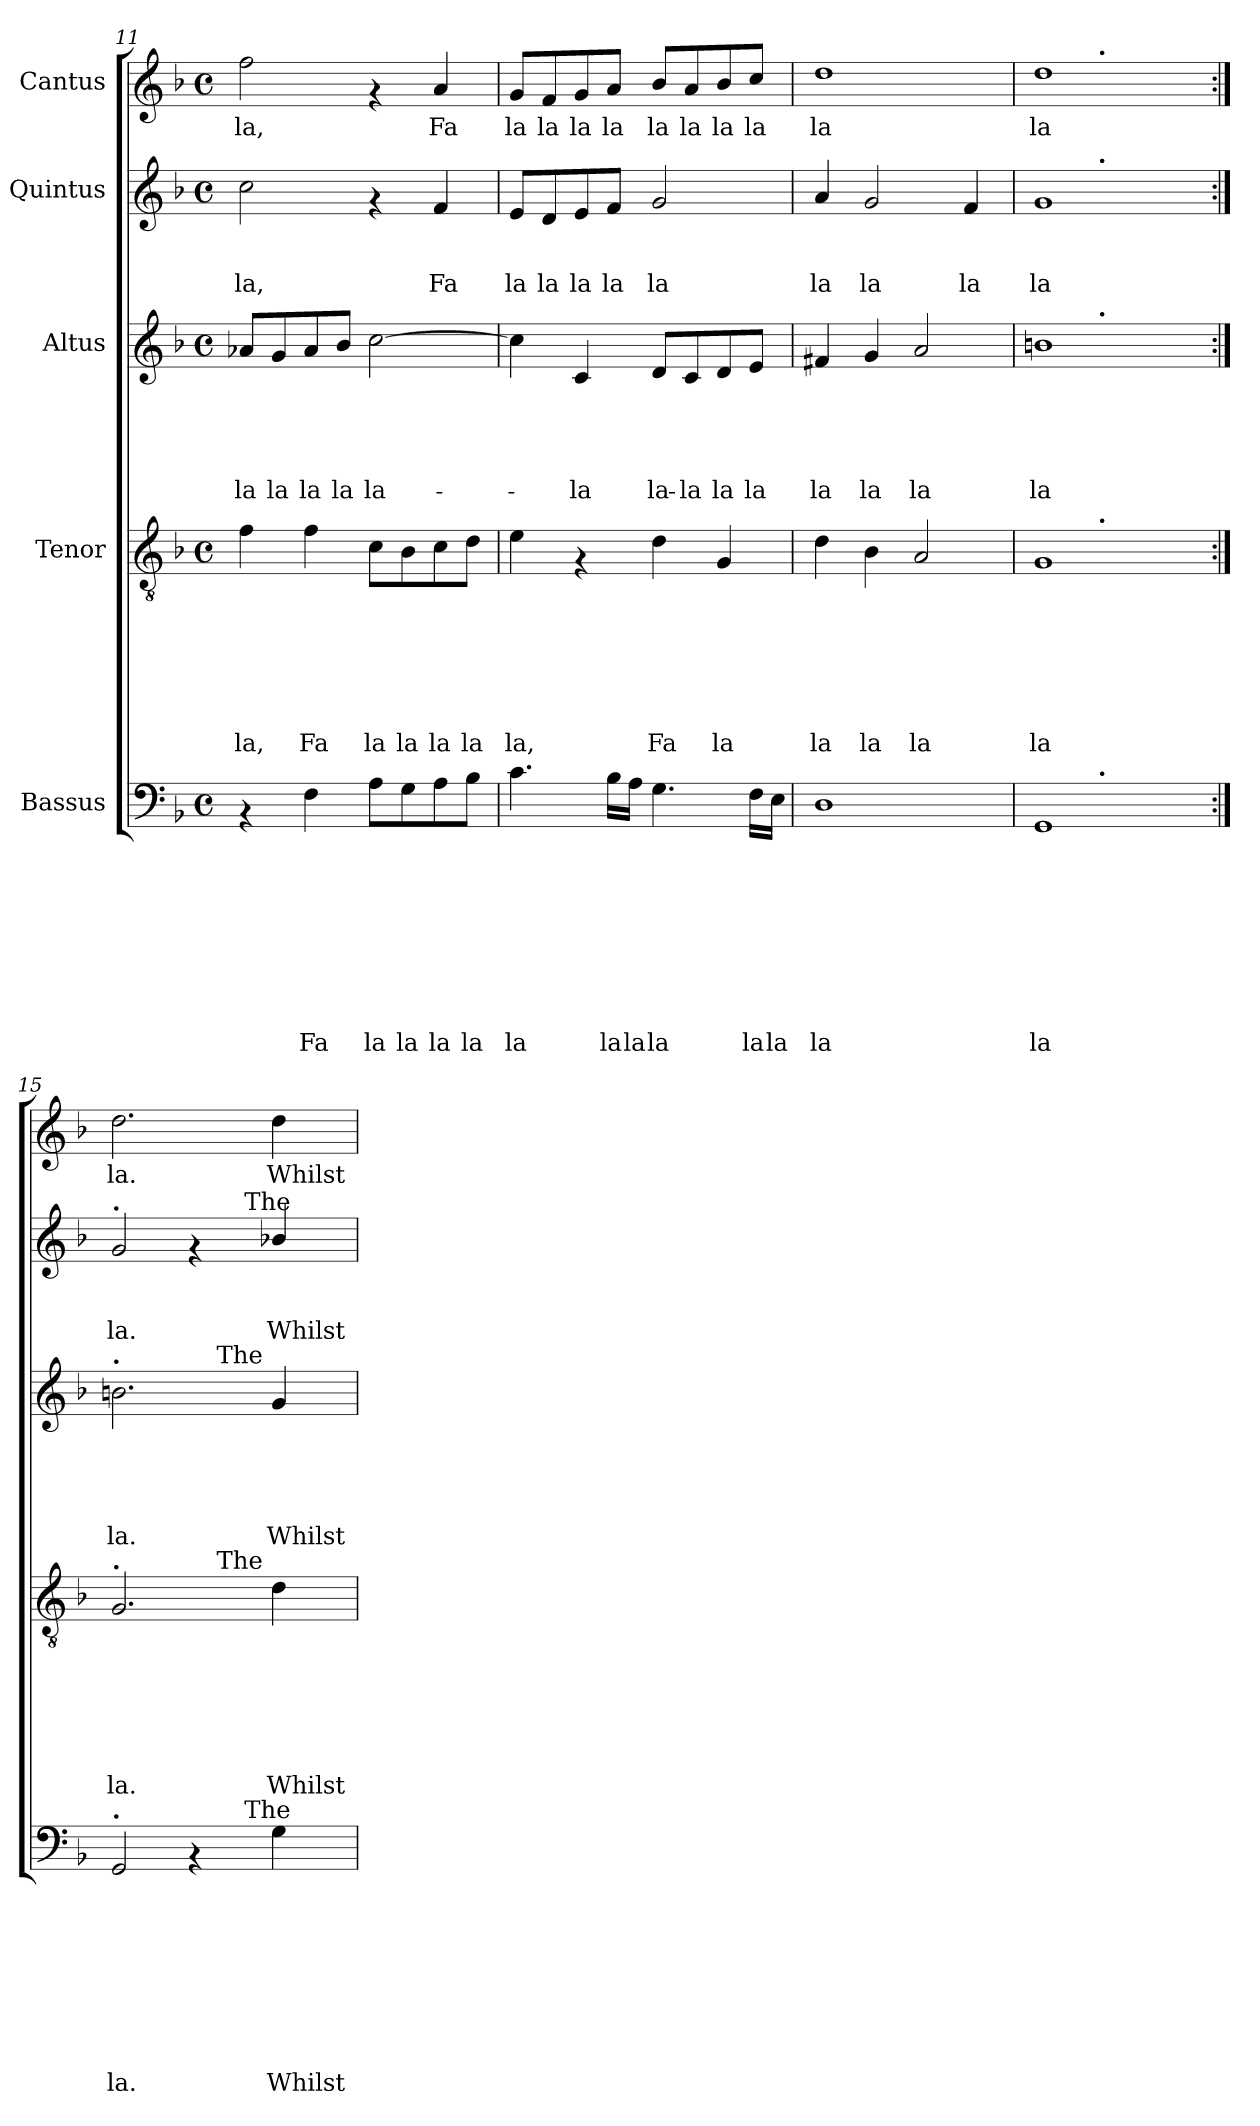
**kern	**text	**text	**text	**text	**text	**text	**text	**text	**text	**kern	**text	**text	**text	**text	**text	**text	**text	**kern	**text	**text	**text	**text	**text	**kern	**text	**text	**text	**kern	**text
*part5	*part5	*part5	*part5	*part5	*part5	*part5	*part5	*part5	*part5	*part4	*part4	*part4	*part4	*part4	*part4	*part4	*part4	*part3	*part3	*part3	*part3	*part3	*part3	*part2	*part2	*part2	*part2	*part1	*part1
*staff5	*staff5	*staff5	*staff5	*staff5	*staff5	*staff5	*staff5	*staff5	*staff5	*staff4	*staff4	*staff4	*staff4	*staff4	*staff4	*staff4	*staff4	*staff3	*staff3	*staff3	*staff3	*staff3	*staff3	*staff2	*staff2	*staff2	*staff2	*staff1	*staff1
*I"Bassus	*	*	*	*	*	*	*	*	*	*I"Tenor	*	*	*	*	*	*	*	*I"Altus	*	*	*	*	*	*I"Quintus	*	*	*	*I"Cantus	*
!!LO:PB:g=z
*clefF4	*	*	*	*	*	*	*	*	*	*clefGv2	*	*	*	*	*	*	*	*clefG2	*	*	*	*	*	*clefG2	*	*	*	*clefG2	*
*k[b-]	*	*	*	*	*	*	*	*	*	*k[b-]	*	*	*	*	*	*	*	*k[b-]	*	*	*	*	*	*k[b-]	*	*	*	*k[b-]	*
*F:	*	*	*	*	*	*	*	*	*	*F:	*	*	*	*	*	*	*	*F:	*	*	*	*	*	*F:	*	*	*	*F:	*
*M4/4	*	*	*	*	*	*	*	*	*	*M4/4	*	*	*	*	*	*	*	*M4/4	*	*	*	*	*	*M4/4	*	*	*	*M4/4	*
*met(c)	*	*	*	*	*	*	*	*	*	*met(c)	*	*	*	*	*	*	*	*met(c)	*	*	*	*	*	*met(c)	*	*	*	*met(c)	*
=11	=11	=11	=11	=11	=11	=11	=11	=11	=11	=11	=11	=11	=11	=11	=11	=11	=11	=11	=11	=11	=11	=11	=11	=11	=11	=11	=11	=11	=11
!	!	!	!	!	!	!	!	!	!	!	!	!	!	!	!	!	!LO:LY:b	!	!	!	!	!	!LO:LY:b	!	!	!	!LO:LY:b	!	!LO:LY:b
4rAA	.	.	.	.	.	.	.	.	.	4f\	.	.	.	.	.	.	la,	8a-X/L	.	.	.	.	la	2cc\	.	.	la,	2ff\	la,
!	!	!	!	!	!	!	!	!	!	!	!	!	!	!	!	!	!	!	!	!	!	!	!LO:LY:b	!	!	!	!	!	!
.	.	.	.	.	.	.	.	.	.	.	.	.	.	.	.	.	.	8g/	.	.	.	.	la	.	.	.	.	.	.
!	!	!	!	!	!	!	!	!	!LO:LY:b	!	!	!	!	!	!	!	!LO:LY:b	!	!	!	!	!	!LO:LY:b	!	!	!	!	!	!
4F\	.	.	.	.	.	.	.	.	Fa	4f\	.	.	.	.	.	.	Fa	8a-/	.	.	.	.	la	.	.	.	.	.	.
!	!	!	!	!	!	!	!	!	!	!	!	!	!	!	!	!	!	!	!	!	!	!	!LO:LY:b	!	!	!	!	!	!
.	.	.	.	.	.	.	.	.	.	.	.	.	.	.	.	.	.	8b-/J	.	.	.	.	la	.	.	.	.	.	.
!	!	!	!	!	!	!	!	!	!LO:LY:b	!	!	!	!	!	!	!	!LO:LY:b	!	!	!	!	!	!LO:LY:b	!	!	!	!	!	!
8A\L	.	.	.	.	.	.	.	.	la	8c\L	.	.	.	.	.	.	la	[>2cc\	.	.	.	.	la-	4rf	.	.	.	4rf	.
!	!	!	!	!	!	!	!	!	!LO:LY:b	!	!	!	!	!	!	!	!LO:LY:b	!	!	!	!	!	!	!	!	!	!	!	!
8G\	.	.	.	.	.	.	.	.	la	8B-\	.	.	.	.	.	.	la	.	.	.	.	.	.	.	.	.	.	.	.
!	!	!	!	!	!	!	!	!	!LO:LY:b	!	!	!	!	!	!	!	!LO:LY:b	!	!	!	!	!	!	!	!	!	!LO:LY:b	!	!LO:LY:b
8A\	.	.	.	.	.	.	.	.	la	8c\	.	.	.	.	.	.	la	.	.	.	.	.	.	4f/	.	.	Fa	4a/	Fa
!	!	!	!	!	!	!	!	!	!LO:LY:b	!	!	!	!	!	!	!	!LO:LY:b	!	!	!	!	!	!	!	!	!	!	!	!
8B-\J	.	.	.	.	.	.	.	.	la	8d\J	.	.	.	.	.	.	la	.	.	.	.	.	.	.	.	.	.	.	.
=12	=12	=12	=12	=12	=12	=12	=12	=12	=12	=12	=12	=12	=12	=12	=12	=12	=12	=12	=12	=12	=12	=12	=12	=12	=12	=12	=12	=12	=12
!	!	!	!	!	!	!	!	!	!LO:LY:b	!	!	!	!	!	!	!	!LO:LY:b	!	!	!	!	!	!	!	!	!	!LO:LY:b	!	!LO:LY:b
4.c\	.	.	.	.	.	.	.	.	la	4e\	.	.	.	.	.	.	la,	4cc\]	.	.	.	.	.	8e/L	.	.	la	8g/L	la
!	!	!	!	!	!	!	!	!	!	!	!	!	!	!	!	!	!	!	!	!	!	!	!	!	!	!	!LO:LY:b	!	!LO:LY:b
.	.	.	.	.	.	.	.	.	.	.	.	.	.	.	.	.	.	.	.	.	.	.	.	8d/	.	.	la	8f/	la
!	!	!	!	!	!	!	!	!	!	!	!	!	!	!	!	!	!	!	!	!	!	!	!LO:LY:b	!	!	!	!LO:LY:b	!	!LO:LY:b
.	.	.	.	.	.	.	.	.	.	4rF	.	.	.	.	.	.	.	4c/	.	.	.	.	-la	8e/	.	.	la	8g/	la
!	!	!	!	!	!	!	!	!	!LO:LY:b	!	!	!	!	!	!	!	!	!	!	!	!	!	!	!	!	!	!LO:LY:b	!	!LO:LY:b
16B-\LL	.	.	.	.	.	.	.	.	la	.	.	.	.	.	.	.	.	.	.	.	.	.	.	8f/J	.	.	la	8a/J	la
!	!	!	!	!	!	!	!	!	!LO:LY:b	!	!	!	!	!	!	!	!	!	!	!	!	!	!	!	!	!	!	!	!
16A\JJ	.	.	.	.	.	.	.	.	la	.	.	.	.	.	.	.	.	.	.	.	.	.	.	.	.	.	.	.	.
!	!	!	!	!	!	!	!	!	!LO:LY:b	!	!	!	!	!	!	!	!LO:LY:b	!	!	!	!	!	!LO:LY:b	!	!	!	!LO:LY:b	!	!LO:LY:b
4.G\	.	.	.	.	.	.	.	.	la	4d\	.	.	.	.	.	.	Fa	8d/L	.	.	.	.	la-	2g/	.	.	la	8b-/L	la
!	!	!	!	!	!	!	!	!	!	!	!	!	!	!	!	!	!	!	!	!	!	!	!LO:LY:b	!	!	!	!	!	!LO:LY:b
.	.	.	.	.	.	.	.	.	.	.	.	.	.	.	.	.	.	8c/	.	.	.	.	-la	.	.	.	.	8a/	la
!	!	!	!	!	!	!	!	!	!	!	!	!	!	!	!	!	!LO:LY:b	!	!	!	!	!	!LO:LY:b	!	!	!	!	!	!LO:LY:b
.	.	.	.	.	.	.	.	.	.	4G/	.	.	.	.	.	.	la	8d/	.	.	.	.	la	.	.	.	.	8b-/	la
!	!	!	!	!	!	!	!	!	!LO:LY:b	!	!	!	!	!	!	!	!	!	!	!	!	!	!LO:LY:b	!	!	!	!	!	!LO:LY:b
16F\LL	.	.	.	.	.	.	.	.	la	.	.	.	.	.	.	.	.	8e/J	.	.	.	.	la	.	.	.	.	8cc/J	la
!	!	!	!	!	!	!	!	!	!LO:LY:b	!	!	!	!	!	!	!	!	!	!	!	!	!	!	!	!	!	!	!	!
16E\JJ	.	.	.	.	.	.	.	.	la	.	.	.	.	.	.	.	.	.	.	.	.	.	.	.	.	.	.	.	.
=13	=13	=13	=13	=13	=13	=13	=13	=13	=13	=13	=13	=13	=13	=13	=13	=13	=13	=13	=13	=13	=13	=13	=13	=13	=13	=13	=13	=13	=13
!	!	!	!	!	!	!	!	!	!LO:LY:b	!	!	!	!	!	!	!	!LO:LY:b	!	!	!	!	!	!LO:LY:b	!	!	!	!LO:LY:b	!	!LO:LY:b
1D	.	.	.	.	.	.	.	.	la	4d\	.	.	.	.	.	.	la	4f#X/	.	.	.	.	la	4a/	.	.	la	1dd	la
!	!	!	!	!	!	!	!	!	!	!	!	!	!	!	!	!	!LO:LY:b	!	!	!	!	!	!LO:LY:b	!	!	!	!LO:LY:b	!	!
.	.	.	.	.	.	.	.	.	.	4B-\	.	.	.	.	.	.	la	4g/	.	.	.	.	la	2g/	.	.	la	.	.
!	!	!	!	!	!	!	!	!	!	!	!	!	!	!	!	!	!LO:LY:b	!	!	!	!	!	!LO:LY:b	!	!	!	!	!	!
.	.	.	.	.	.	.	.	.	.	2A/	.	.	.	.	.	.	la	2a/	.	.	.	.	la	.	.	.	.	.	.
!	!	!	!	!	!	!	!	!	!	!	!	!	!	!	!	!	!	!	!	!	!	!	!	!	!	!	!LO:LY:b	!	!
.	.	.	.	.	.	.	.	.	.	.	.	.	.	.	.	.	.	.	.	.	.	.	.	4f/	.	.	la	.	.
=14	=14	=14	=14	=14	=14	=14	=14	=14	=14	=14	=14	=14	=14	=14	=14	=14	=14	=14	=14	=14	=14	=14	=14	=14	=14	=14	=14	=14	=14
!	!	!	!	!	!	!	!	!	!LO:LY:b	!	!	!	!	!	!	!	!LO:LY:b	!	!	!	!	!	!LO:LY:b	!	!	!	!LO:LY:b	!	!LO:LY:b
*^	*	*	*	*	*	*	*	*	*	*^	*	*	*	*	*	*	*	*^	*	*	*	*	*	*^	*	*	*	*^	*
1GG	4ryy	.	.	.	.	.	.	.	.	la	1G	4ryy	.	.	.	.	.	.	la	1bn	4ryy	.	.	.	.	la	1g	4ryy	.	.	la	1dd	4ryy	la
.	32ryy	.	.	.	.	.	.	.	.	.	.	32ryy	.	.	.	.	.	.	.	.	32ryy	.	.	.	.	.	.	32ryy	.	.	.	.	32ryy	.
!	!	!	!	!	!	!	!	!	!	!	!	!	!	!	!	!	!	!	!	!	!	!	!	!	!	!	!	!	!	!	!	!	!LO:TX:a:B:t=.	!
!	!	!	!	!	!	!	!	!	!	!	!	!	!	!	!	!	!	!	!	!	!	!	!	!	!	!	!	!LO:TX:a:B:t=.	!	!	!	!	!	!
!	!	!	!	!	!	!	!	!	!	!	!	!	!	!	!	!	!	!	!	!	!LO:TX:a:B:t=.	!	!	!	!	!	!	!	!	!	!	!	!	!
!	!	!	!	!	!	!	!	!	!	!	!	!LO:TX:a:B:t=.	!	!	!	!	!	!	!	!	!	!	!	!	!	!	!	!	!	!	!	!	!	!
!	!LO:TX:a:B:t=.	!	!	!	!	!	!	!	!	!	!	!	!	!	!	!	!	!	!	!	!	!	!	!	!	!	!	!	!	!	!	!	!	!
.	2ryy	.	.	.	.	.	.	.	.	.	.	2ryy	.	.	.	.	.	.	.	.	2ryy	.	.	.	.	.	.	2ryy	.	.	.	.	2ryy	.
.	8..ryy	.	.	.	.	.	.	.	.	.	.	8..ryy	.	.	.	.	.	.	.	.	8..ryy	.	.	.	.	.	.	8..ryy	.	.	.	.	8..ryy	.
=15:|!	=15:|!	=15:|!	=15:|!	=15:|!	=15:|!	=15:|!	=15:|!	=15:|!	=15:|!	=15:|!	=15:|!	=15:|!	=15:|!	=15:|!	=15:|!	=15:|!	=15:|!	=15:|!	=15:|!	=15:|!	=15:|!	=15:|!	=15:|!	=15:|!	=15:|!	=15:|!	=15:|!	=15:|!	=15:|!	=15:|!	=15:|!	=15:|!	=15:|!	=15:|!
!	!	!	!	!	!	!	!	!	!	!	!	!	!	!	!	!	!	!	!	!	!	!	!	!	!	!	!	!	!	!	!	!LO:TX:a:B:t=.	!	!
!	!	!	!	!	!	!	!	!	!	!	!	!	!	!	!	!	!	!	!	!	!	!	!	!	!	!	!LO:TX:a:B:t=.	!	!	!	!	!	!	!
!	!	!	!	!	!	!	!	!	!	!	!	!	!	!	!	!	!	!	!	!LO:TX:a:B:t=.	!	!	!	!	!	!	!	!	!	!	!	!	!	!
!	!	!	!	!	!	!	!	!	!	!	!LO:TX:a:B:t=.	!	!	!	!	!	!	!	!	!	!	!	!	!	!	!	!	!	!	!	!	!	!	!
!LO:TX:a:B:t=.	!	!	!	!	!	!	!	!	!	!	!	!	!	!	!	!	!	!	!	!	!	!	!	!	!	!	!	!	!	!	!	!	!	!
!	!	!	!	!	!	!	!	!	!	!LO:LY:b	!	!	!	!	!	!	!	!	!LO:LY:b	!	!	!	!	!	!	!LO:LY:b	!	!	!	!	!LO:LY:b	!	!	!LO:LY:b
*	*	*	*	*	*	*	*	*	*	*	*	*	*	*	*	*	*	*	*	*	*	*	*	*	*	*	*	*	*	*	*	*v	*v	*
2GG/	2ryy	.	.	.	.	.	.	.	.	la.	2.G/	2ryy	.	.	.	.	.	.	la.	2.bn\	2ryy	.	.	.	.	la.	2g/	2ryy	.	.	la.	2.dd\	la.
4rAA	8ryy	.	.	.	.	.	.	.	.	.	.	16.ryy	.	.	.	.	.	.	.	.	16.ryy	.	.	.	.	.	4rf	8ryy	.	.	.	.	.
!	!	!	!	!	!	!	!	!	!	!	!	!	!	!	!	!	!	!	!	!	!LO:TX:a:t=The	!	!	!	!	!	!	!	!	!	!	!	!
!	!	!	!	!	!	!	!	!	!	!	!	!LO:TX:a:t=The	!	!	!	!	!	!	!	!	!	!	!	!	!	!	!	!	!	!	!	!	!
.	.	.	.	.	.	.	.	.	.	.	.	4ryy	.	.	.	.	.	.	.	.	4ryy	.	.	.	.	.	.	.	.	.	.	.	.
.	32ryy	.	.	.	.	.	.	.	.	.	.	.	.	.	.	.	.	.	.	.	.	.	.	.	.	.	.	32ryy	.	.	.	.	.
!	!	!	!	!	!	!	!	!	!	!	!	!	!	!	!	!	!	!	!	!	!	!	!	!	!	!	!	!LO:TX:a:t=The	!	!	!	!	!
!	!LO:TX:a:t=The	!	!	!	!	!	!	!	!	!	!	!	!	!	!	!	!	!	!	!	!	!	!	!	!	!	!	!	!	!	!	!	!
.	4ryy	.	.	.	.	.	.	.	.	.	.	.	.	.	.	.	.	.	.	.	.	.	.	.	.	.	.	4ryy	.	.	.	.	.
!	!	!	!	!	!	!	!	!	!	!LO:LY:b	!	!	!	!	!	!	!	!	!LO:LY:b	!	!	!	!	!	!	!LO:LY:b	!	!	!	!	!LO:LY:b	!	!LO:LY:b
4G\	.	.	.	.	.	.	.	.	.	Whilst	4d\	.	.	.	.	.	.	.	Whilst	4g/	.	.	.	.	.	Whilst	4b-X/	.	.	.	Whilst	4dd\	Whilst
.	.	.	.	.	.	.	.	.	.	.	.	8ryy	.	.	.	.	.	.	.	.	8ryy	.	.	.	.	.	.	.	.	.	.	.	.
.	16.ryy	.	.	.	.	.	.	.	.	.	.	.	.	.	.	.	.	.	.	.	.	.	.	.	.	.	.	16.ryy	.	.	.	.	.
.	.	.	.	.	.	.	.	.	.	.	.	32ryy	.	.	.	.	.	.	.	.	32ryy	.	.	.	.	.	.	.	.	.	.	.	.
*v	*v	*	*	*	*	*	*	*	*	*	*	*	*	*	*	*	*	*	*	*v	*v	*	*	*	*	*	*v	*v	*	*	*	*	*
*	*	*	*	*	*	*	*	*	*	*v	*v	*	*	*	*	*	*	*	*	*	*	*	*	*	*	*	*	*	*	*
=	=	=	=	=	=	=	=	=	=	=	=	=	=	=	=	=	=	=	=	=	=	=	=	=	=	=	=	=	=
*-	*-	*-	*-	*-	*-	*-	*-	*-	*-	*-	*-	*-	*-	*-	*-	*-	*-	*-	*-	*-	*-	*-	*-	*-	*-	*-	*-	*-	*-
